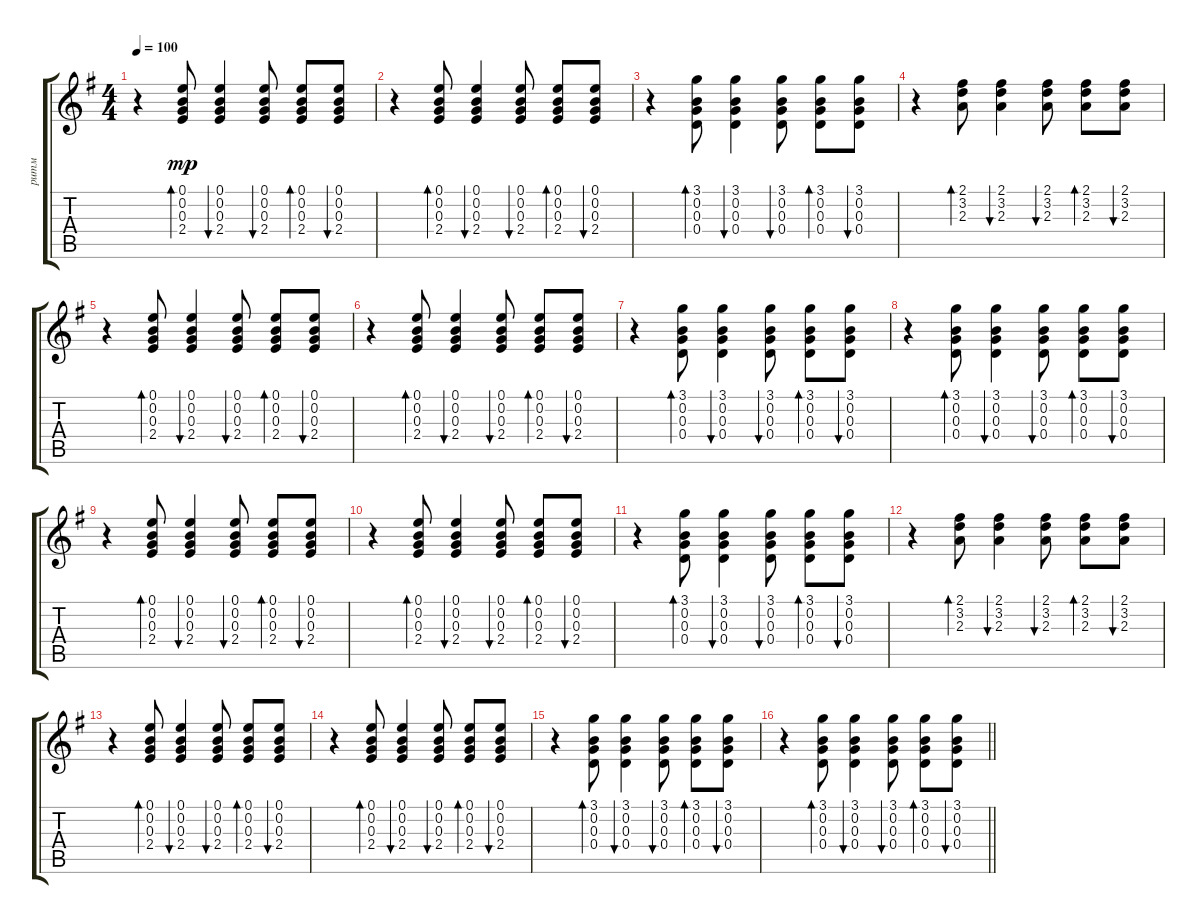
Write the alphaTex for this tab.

\track ("ритм" "ритм") {instrument acousticguitarsteel}
\staff {score tabs}
\tuning (E4 B3 G3 D3 A2 E2) {hide}
\ts (4 4)
\section ("" "")
\tempo 100
\clef g2
\ks eminor
r.4{dy p} (0.1 0.2 0.3 2.4).8{bd 60 dy mp} (0.1 0.2 0.3 2.4).4{bu 60} (0.1 0.2 0.3 2.4).8{bu 60} (0.1 0.2 0.3 2.4).8{bd 60} (0.1 0.2 0.3 2.4).8{bu 60} |
r.4 (0.1 0.2 0.3 2.4).8{bd 60} (0.1 0.2 0.3 2.4).4{bu 60} (0.1 0.2 0.3 2.4).8{bu 60} (0.1 0.2 0.3 2.4).8{bd 60} (0.1 0.2 0.3 2.4).8{bu 60} |
r.4 (3.1 0.2 0.3 0.4).8{bd 60} (3.1 0.2 0.3 0.4).4{bu 60} (3.1 0.2 0.3 0.4).8{bu 60} (3.1 0.2 0.3 0.4).8{bd 60} (3.1 0.2 0.3 0.4).8{bu 60} |
r.4 (2.1 3.2 2.3).8{bd 60} (2.1 3.2 2.3).4{bu 60} (2.1 3.2 2.3).8{bu 60} (2.1 3.2 2.3).8{bd 60} (2.1 3.2 2.3).8{bu 60} |
r.4 (0.1 0.2 0.3 2.4).8{bd 60} (0.1 0.2 0.3 2.4).4{bu 60} (0.1 0.2 0.3 2.4).8{bu 60} (0.1 0.2 0.3 2.4).8{bd 60} (0.1 0.2 0.3 2.4).8{bu 60} |
r.4 (0.1 0.2 0.3 2.4).8{bd 60} (0.1 0.2 0.3 2.4).4{bu 60} (0.1 0.2 0.3 2.4).8{bu 60} (0.1 0.2 0.3 2.4).8{bd 60} (0.1 0.2 0.3 2.4).8{bu 60} |
r.4 (3.1 0.2 0.3 0.4).8{bd 60} (3.1 0.2 0.3 0.4).4{bu 60} (3.1 0.2 0.3 0.4).8{bu 60} (3.1 0.2 0.3 0.4).8{bd 60} (3.1 0.2 0.3 0.4).8{bu 60} |
r.4 (3.1 0.2 0.3 0.4).8{bd 60} (3.1 0.2 0.3 0.4).4{bu 60} (3.1 0.2 0.3 0.4).8{bu 60} (3.1 0.2 0.3 0.4).8{bd 60} (3.1 0.2 0.3 0.4).8{bu 60} |
r.4 (0.1 0.2 0.3 2.4).8{bd 60} (0.1 0.2 0.3 2.4).4{bu 60} (0.1 0.2 0.3 2.4).8{bu 60} (0.1 0.2 0.3 2.4).8{bd 60} (0.1 0.2 0.3 2.4).8{bu 60} |
r.4 (0.1 0.2 0.3 2.4).8{bd 60} (0.1 0.2 0.3 2.4).4{bu 60} (0.1 0.2 0.3 2.4).8{bu 60} (0.1 0.2 0.3 2.4).8{bd 60} (0.1 0.2 0.3 2.4).8{bu 60} |
r.4 (3.1 0.2 0.3 0.4).8{bd 60} (3.1 0.2 0.3 0.4).4{bu 60} (3.1 0.2 0.3 0.4).8{bu 60} (3.1 0.2 0.3 0.4).8{bd 60} (3.1 0.2 0.3 0.4).8{bu 60} |
r.4 (2.1 3.2 2.3).8{bd 60} (2.1 3.2 2.3).4{bu 60} (2.1 3.2 2.3).8{bu 60} (2.1 3.2 2.3).8{bd 60} (2.1 3.2 2.3).8{bu 60} |
r.4 (0.1 0.2 0.3 2.4).8{bd 60} (0.1 0.2 0.3 2.4).4{bu 60} (0.1 0.2 0.3 2.4).8{bu 60} (0.1 0.2 0.3 2.4).8{bd 60} (0.1 0.2 0.3 2.4).8{bu 60} |
r.4 (0.1 0.2 0.3 2.4).8{bd 60} (0.1 0.2 0.3 2.4).4{bu 60} (0.1 0.2 0.3 2.4).8{bu 60} (0.1 0.2 0.3 2.4).8{bd 60} (0.1 0.2 0.3 2.4).8{bu 60} |
r.4 (3.1 0.2 0.3 0.4).8{bd 60} (3.1 0.2 0.3 0.4).4{bu 60} (3.1 0.2 0.3 0.4).8{bu 60} (3.1 0.2 0.3 0.4).8{bd 60} (3.1 0.2 0.3 0.4).8{bu 60} |
\barLineRight lightlight
r.4 (3.1 0.2 0.3 0.4).8{bd 60} (3.1 0.2 0.3 0.4).4{bu 60} (3.1 0.2 0.3 0.4).8{bu 60} (3.1 0.2 0.3 0.4).8{bd 60} (3.1 0.2 0.3 0.4).8{bu 60}
